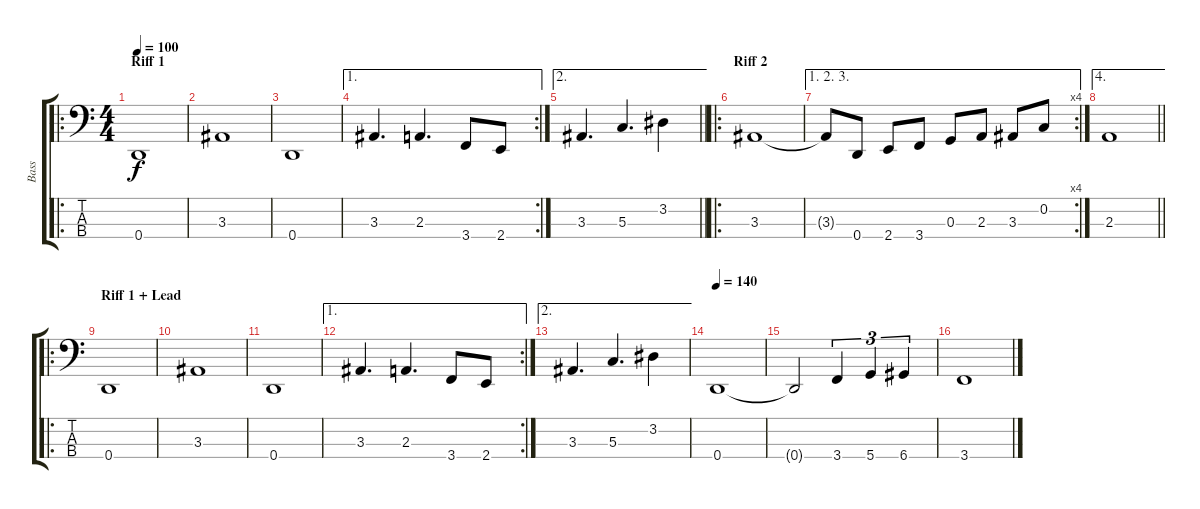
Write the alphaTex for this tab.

\track ("Bass" "Bass") {instrument electricbassfinger}
\staff {score tabs}
\tuning (F2 C2 G1 D1) {hide}
\ro
\ts (4 4)
\section ("" "Riff 1")
\tempo 100
\clef f4
\ks c
0.4.1{dy f instrument electricbassfinger} |
3.3.1 |
0.4.1 |
\ae 1
\rc 2
3.3.4{d} 2.3.4{d} 3.4.8 2.4.8 |
\ae 2
\barLineRight lightlight
3.3.4{d} 5.3.4{d} 3.2.4 |
\ro
\section ("" "Riff 2")
3.3.1 |
\ae (1 2 3)
\rc 4
3.3{t}.8 0.4.8 2.4.8 3.4.8 0.3.8 2.3.8 3.3.8 0.2.8 |
\ae 4
\barLineRight lightlight
2.3.1 |
\ro
\section ("" "Riff 1 + Lead")
0.4.1 |
3.3.1 |
0.4.1 |
\ae 1
\rc 2
3.3.4{d} 2.3.4{d} 3.4.8 2.4.8 |
\ae 2
3.3.4{d} 5.3.4{d} 3.2.4 |
\tempo 140
0.4.1 |
0.4{t}.2 3.4.4{tu (3 2)} 5.4.4{tu (3 2)} 6.4.4{tu (3 2)} |
3.4.1
